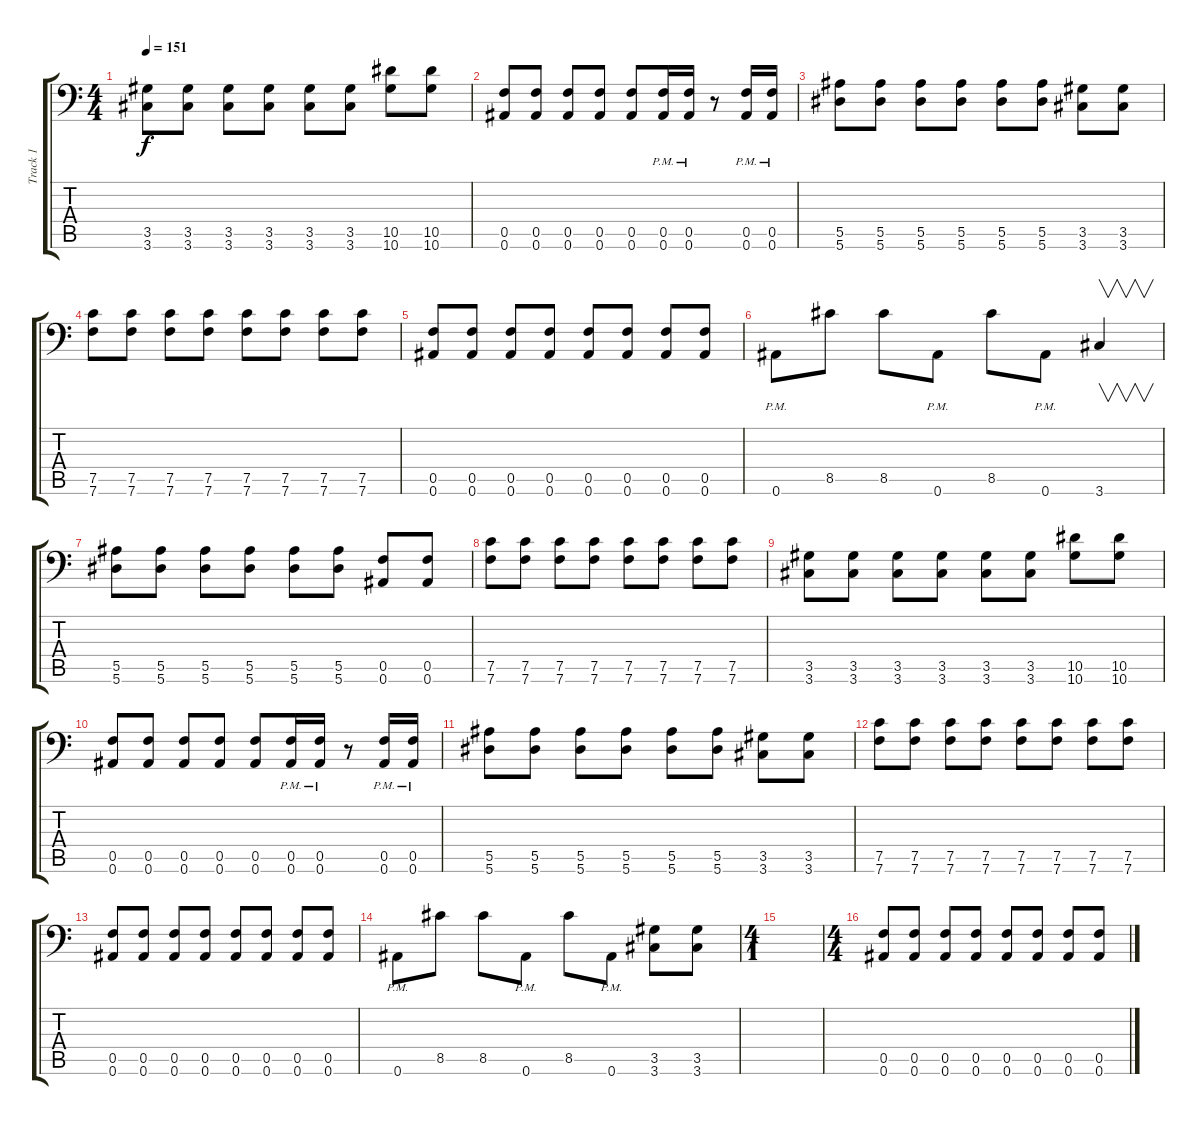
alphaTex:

\track ("Track 1" "Track 1") {instrument distortionguitar}
\staff {score tabs}
\tuning (C4 G3 Eb3 Bb2 F2 Bb1) {hide}
\ts (4 4)
\tempo 151
\clef f4
\ks c
(3.5 3.6).8{dy f} (3.5 3.6).8 (3.5 3.6).8 (3.5 3.6).8 (3.5 3.6).8 (3.5 3.6).8 (10.5 10.6).8 (10.5 10.6).8 |
(0.5 0.6).8 (0.5 0.6).8 (0.5 0.6).8 (0.5 0.6).8 (0.5 0.6).8 (0.5{pm} 0.6{pm}).16 (0.5{pm} 0.6{pm}).16 r.8 (0.5{pm} 0.6{pm}).16 (0.5{pm} 0.6{pm}).16 |
(5.5 5.6).8 (5.5 5.6).8 (5.5 5.6).8 (5.5 5.6).8 (5.5 5.6).8 (5.5 5.6).8 (3.5 3.6).8 (3.5 3.6).8 |
(7.5 7.6).8 (7.5 7.6).8 (7.5 7.6).8 (7.5 7.6).8 (7.5 7.6).8 (7.5 7.6).8 (7.5 7.6).8 (7.5 7.6).8 |
(0.5 0.6).8 (0.5 0.6).8 (0.5 0.6).8 (0.5 0.6).8 (0.5 0.6).8 (0.5 0.6).8 (0.5 0.6).8 (0.5 0.6).8 |
0.6{pm}.8 8.5.8 8.5.8 0.6{pm}.8 8.5.8 0.6{pm}.8 3.6.4{v} |
(5.5 5.6).8 (5.5 5.6).8 (5.5 5.6).8 (5.5 5.6).8 (5.5 5.6).8 (5.5 5.6).8 (0.5 0.6).8 (0.5 0.6).8 |
(7.5 7.6).8 (7.5 7.6).8 (7.5 7.6).8 (7.5 7.6).8 (7.5 7.6).8 (7.5 7.6).8 (7.5 7.6).8 (7.5 7.6).8 |
(3.5 3.6).8 (3.5 3.6).8 (3.5 3.6).8 (3.5 3.6).8 (3.5 3.6).8 (3.5 3.6).8 (10.5 10.6).8 (10.5 10.6).8 |
(0.5 0.6).8 (0.5 0.6).8 (0.5 0.6).8 (0.5 0.6).8 (0.5 0.6).8 (0.5{pm} 0.6{pm}).16 (0.5{pm} 0.6{pm}).16 r.8 (0.5{pm} 0.6{pm}).16 (0.5{pm} 0.6{pm}).16 |
(5.5 5.6).8 (5.5 5.6).8 (5.5 5.6).8 (5.5 5.6).8 (5.5 5.6).8 (5.5 5.6).8 (3.5 3.6).8 (3.5 3.6).8 |
(7.5 7.6).8 (7.5 7.6).8 (7.5 7.6).8 (7.5 7.6).8 (7.5 7.6).8 (7.5 7.6).8 (7.5 7.6).8 (7.5 7.6).8 |
(0.5 0.6).8 (0.5 0.6).8 (0.5 0.6).8 (0.5 0.6).8 (0.5 0.6).8 (0.5 0.6).8 (0.5 0.6).8 (0.5 0.6).8 |
0.6{pm}.8 8.5.8 8.5.8 0.6{pm}.8 8.5.8 0.6{pm}.8 (3.5 3.6).8 (3.5 3.6).8 |
\ts (4 1)
|
\ts (4 4)
(0.5 0.6).8 (0.5 0.6).8 (0.5 0.6).8 (0.5 0.6).8 (0.5 0.6).8 (0.5 0.6).8 (0.5 0.6).8 (0.5 0.6).8
